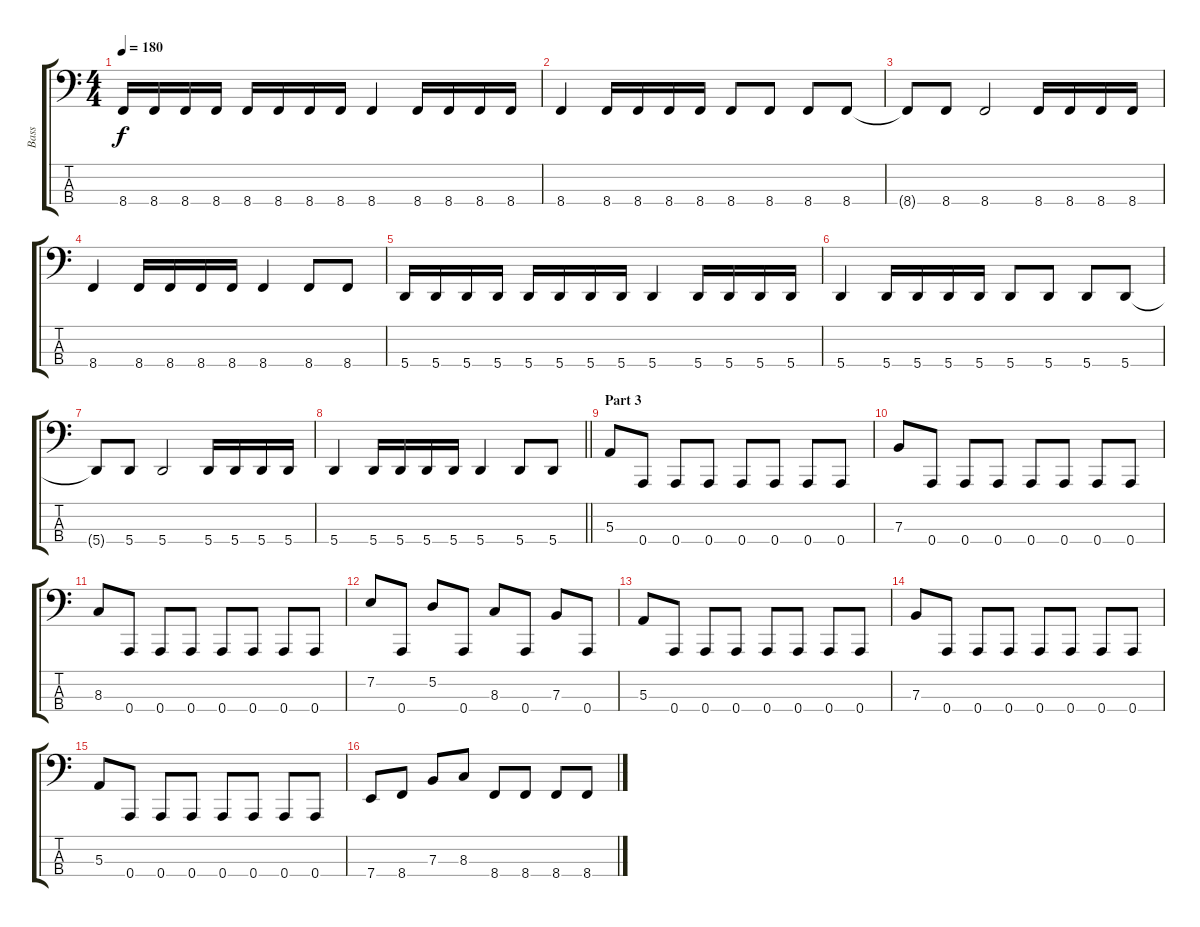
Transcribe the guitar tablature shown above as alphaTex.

\track ("Bass" "Bass") {instrument electricbasspick}
\staff {score tabs}
\tuning (D2 A1 E1 A0) {hide}
\ts (4 4)
\tempo 180
\clef f4
\ks c
8.4.16{dy f} 8.4.16 8.4.16 8.4.16 8.4.16 8.4.16 8.4.16 8.4.16 8.4.4 8.4.16 8.4.16 8.4.16 8.4.16 |
8.4.4 8.4.16 8.4.16 8.4.16 8.4.16 8.4.8 8.4.8 8.4.8 8.4.8 |
8.4{t}.8 8.4.8 8.4.2 8.4.16 8.4.16 8.4.16 8.4.16 |
8.4.4 8.4.16 8.4.16 8.4.16 8.4.16 8.4.4 8.4.8 8.4.8 |
5.4.16 5.4.16 5.4.16 5.4.16 5.4.16 5.4.16 5.4.16 5.4.16 5.4.4 5.4.16 5.4.16 5.4.16 5.4.16 |
5.4.4 5.4.16 5.4.16 5.4.16 5.4.16 5.4.8 5.4.8 5.4.8 5.4.8 |
5.4{t}.8 5.4.8 5.4.2 5.4.16 5.4.16 5.4.16 5.4.16 |
\barLineRight lightlight
5.4.4 5.4.16 5.4.16 5.4.16 5.4.16 5.4.4 5.4.8 5.4.8 |
\section ("" "Part 3")
5.3.8 0.4.8 0.4.8 0.4.8 0.4.8 0.4.8 0.4.8 0.4.8 |
7.3.8 0.4.8 0.4.8 0.4.8 0.4.8 0.4.8 0.4.8 0.4.8 |
8.3.8 0.4.8 0.4.8 0.4.8 0.4.8 0.4.8 0.4.8 0.4.8 |
7.2.8 0.4.8 5.2.8 0.4.8 8.3.8 0.4.8 7.3.8 0.4.8 |
5.3.8 0.4.8 0.4.8 0.4.8 0.4.8 0.4.8 0.4.8 0.4.8 |
7.3.8 0.4.8 0.4.8 0.4.8 0.4.8 0.4.8 0.4.8 0.4.8 |
5.3.8 0.4.8 0.4.8 0.4.8 0.4.8 0.4.8 0.4.8 0.4.8 |
7.4.8 8.4.8 7.3.8 8.3.8 8.4.8 8.4.8 8.4.8 8.4.8
